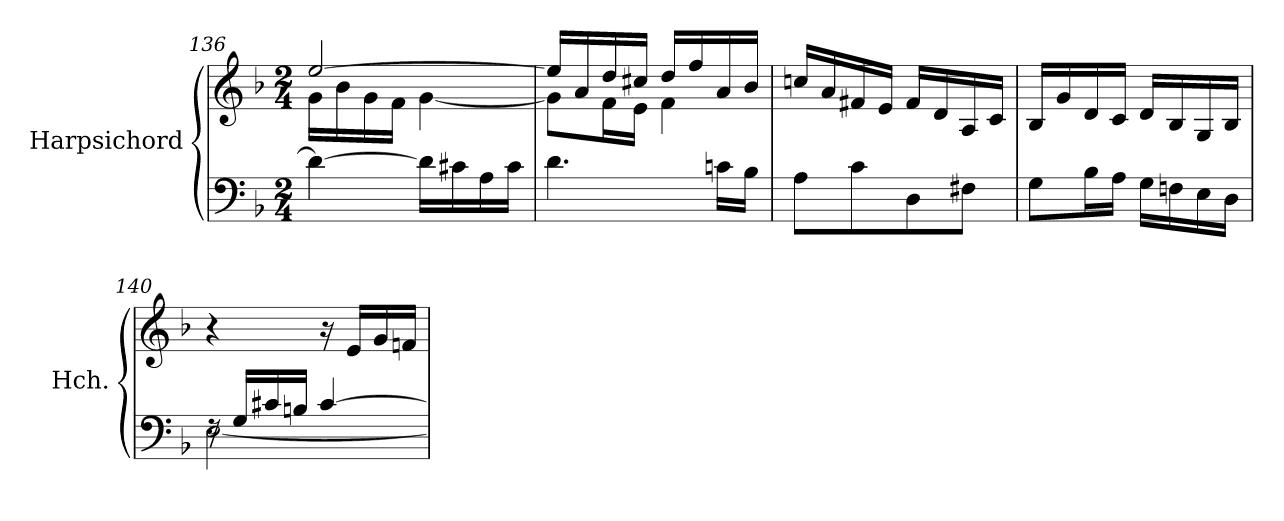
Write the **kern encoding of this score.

**kern	**kern
*part1	*part1
*staff2	*staff1
*I"Harpsichord	*
*I'Hch.	*
!!LO:LB:g=z
*clefF4	*clefG2
*k[b-]	*k[b-]
*M2/4	*M2/4
=136	=136
*	*^
4d\_	[2ee/	16g\LL
.	.	16b-\
.	.	16g\
.	.	16f\JJ
16d\LL]	.	[4g\
16c#X\	.	.
16A\	.	.
16c#\JJ	.	.
=137	=137	=137
4.d\	16ee/LL]	8g\L]
.	16a/	.
.	16dd/	16f\L
.	16cc#X/JJ	16e\JJ
.	16dd/LL	4f\
.	16ff/	.
16cn\LL	16a/	.
16B-\JJ	16b-/JJ	.
*	*v	*v
=138	=138
8A\L	16ccn/LL
.	16a/
8c\	16f#X/
.	16e/JJ
8D\	16f#/LL
.	16d/
8F#X\J	16A/
.	16c/JJ
=139	=139
8G\L	16B-/LL
.	16g/
16B-\L	16d/
16A\JJ	16c/JJ
16G\LL	16d/LL
16Fn\	16B-/
16E\	16G/
16D\JJ	16B-/JJ
=140	=140
*^	*
16rF	[2E\	4r
16G/LL	.	.
16c#X/	.	.
16Bn/JJ	.	.
[4c#/	.	16r
.	.	16e/LL
.	.	16g/
.	.	16fn/JJ
*v	*v	*
=	=
*-	*-
